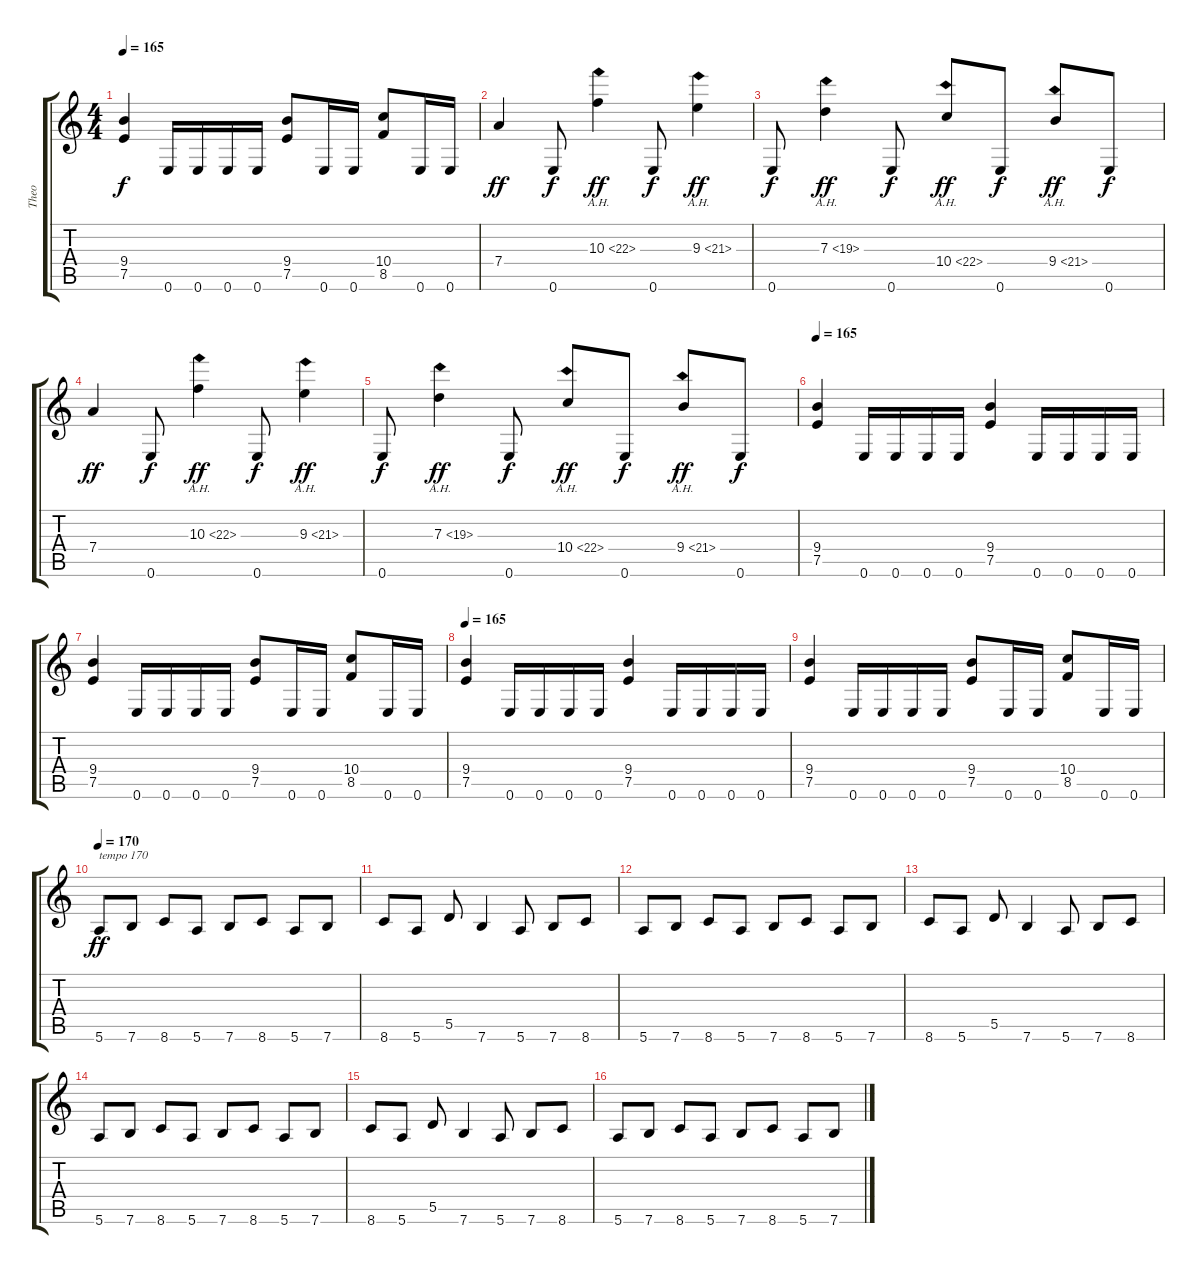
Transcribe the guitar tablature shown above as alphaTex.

\track ("Theo" "Theo") {instrument overdrivenguitar}
\staff {score tabs}
\tuning (E4 B3 G3 D3 A2 E2) {hide}
\ts (4 4)
\tempo 165
\clef g2
\ks c
(9.4 7.5).4{dy f} 0.6.16 0.6.16 0.6.16 0.6.16 (9.4 7.5).8 0.6.16 0.6.16 (10.4 8.5).8 0.6.16 0.6.16 |
7.4.4{dy ff} 0.6.8{dy f} 10.3{ah 12}.4{dy ff} 0.6.8{dy f} 9.3{ah 12}.4{dy ff} |
0.6.8{dy f} 7.3{ah 12}.4{dy ff} 0.6.8{dy f} 10.4{ah 12}.8{dy ff} 0.6.8{dy f} 9.4{ah 12}.8{dy ff} 0.6.8{dy f} |
7.4.4{dy ff} 0.6.8{dy f} 10.3{ah 12}.4{dy ff} 0.6.8{dy f} 9.3{ah 12}.4{dy ff} |
0.6.8{dy f} 7.3{ah 12}.4{dy ff} 0.6.8{dy f} 10.4{ah 12}.8{dy ff} 0.6.8{dy f} 9.4{ah 12}.8{dy ff} 0.6.8{dy f} |
\tempo 165
(9.4 7.5).4 0.6.16 0.6.16 0.6.16 0.6.16 (9.4 7.5).4 0.6.16 0.6.16 0.6.16 0.6.16 |
(9.4 7.5).4 0.6.16 0.6.16 0.6.16 0.6.16 (9.4 7.5).8 0.6.16 0.6.16 (10.4 8.5).8 0.6.16 0.6.16 |
\tempo 165
(9.4 7.5).4 0.6.16 0.6.16 0.6.16 0.6.16 (9.4 7.5).4 0.6.16 0.6.16 0.6.16 0.6.16 |
(9.4 7.5).4 0.6.16 0.6.16 0.6.16 0.6.16 (9.4 7.5).8 0.6.16 0.6.16 (10.4 8.5).8 0.6.16 0.6.16 |
\tempo 170
5.6.8{txt "tempo 170" dy ff} 7.6.8 8.6.8 5.6.8 7.6.8 8.6.8 5.6.8 7.6.8 |
8.6.8 5.6.8 5.5.8 7.6.4 5.6.8 7.6.8 8.6.8 |
5.6.8 7.6.8 8.6.8 5.6.8 7.6.8 8.6.8 5.6.8 7.6.8 |
8.6.8 5.6.8 5.5.8 7.6.4 5.6.8 7.6.8 8.6.8 |
5.6.8 7.6.8 8.6.8 5.6.8 7.6.8 8.6.8 5.6.8 7.6.8 |
8.6.8 5.6.8 5.5.8 7.6.4 5.6.8 7.6.8 8.6.8 |
5.6.8 7.6.8 8.6.8 5.6.8 7.6.8 8.6.8 5.6.8 7.6.8
